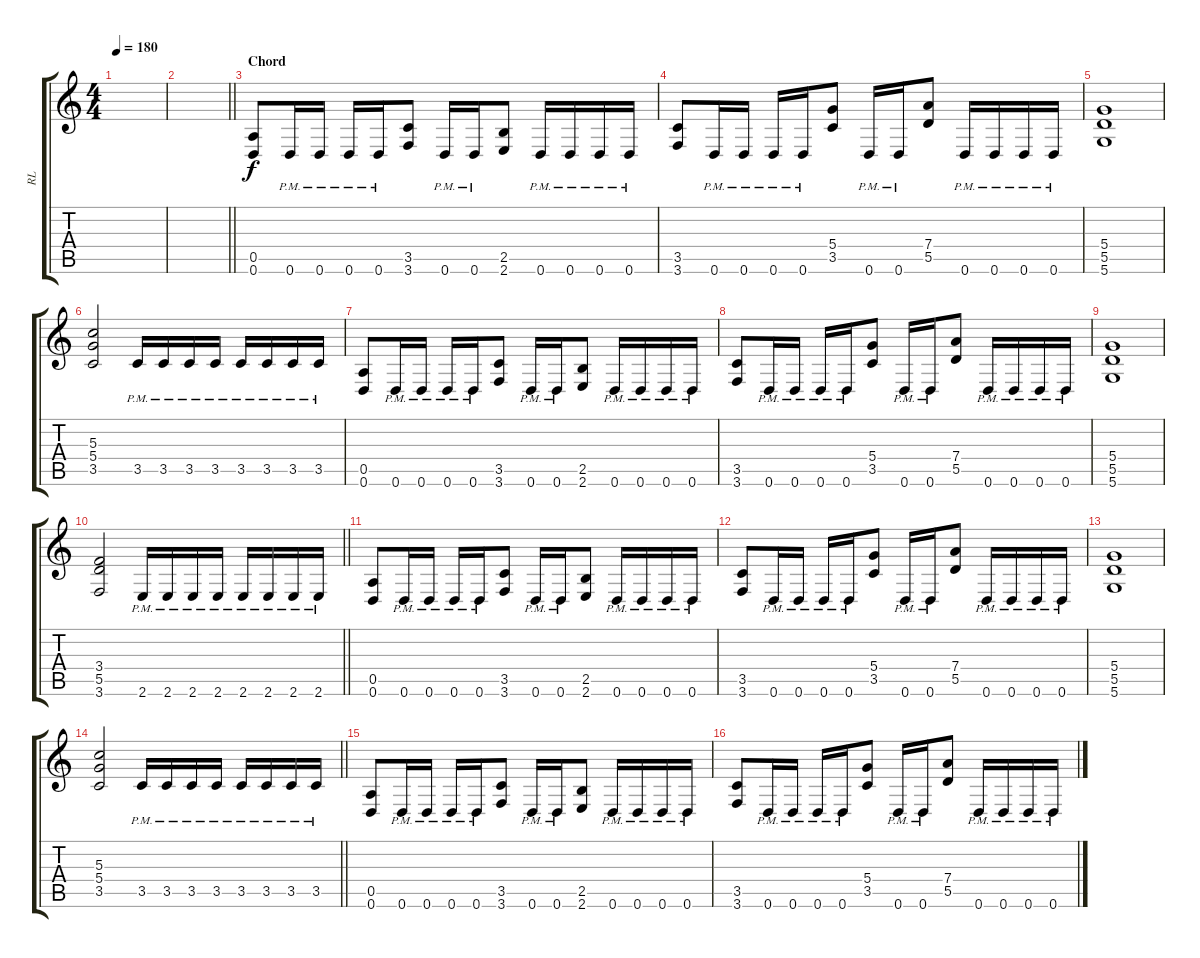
\track ("RL" "RL") {instrument distortionguitar}
\staff {score tabs}
\tuning (E4 B3 G3 D3 A2 D2) {hide}
\ts (4 4)
\tempo 180
\clef g2
\ks c
|
\barLineRight lightlight
|
\section ("" "Chord")
(0.5 0.6).8 0.6{pm}.16 0.6{pm}.16 0.6{pm}.16 0.6{pm}.16 (3.5 3.6).8 0.6{pm}.16 0.6{pm}.16 (2.5 2.6).8 0.6{pm}.16 0.6{pm}.16 0.6{pm}.16 0.6{pm}.16 |
(3.5 3.6).8 0.6{pm}.16 0.6{pm}.16 0.6{pm}.16 0.6{pm}.16 (5.4 3.5).8 0.6{pm}.16 0.6{pm}.16 (7.4 5.5).8 0.6{pm}.16 0.6{pm}.16 0.6{pm}.16 0.6{pm}.16 |
(5.4 5.5 5.6).1 |
(5.3 5.4 3.5).2 3.5{pm}.16 3.5{pm}.16 3.5{pm}.16 3.5{pm}.16 3.5{pm}.16 3.5{pm}.16 3.5{pm}.16 3.5{pm}.16 |
(0.5 0.6).8 0.6{pm}.16 0.6{pm}.16 0.6{pm}.16 0.6{pm}.16 (3.5 3.6).8 0.6{pm}.16 0.6{pm}.16 (2.5 2.6).8 0.6{pm}.16 0.6{pm}.16 0.6{pm}.16 0.6{pm}.16 |
(3.5 3.6).8 0.6{pm}.16 0.6{pm}.16 0.6{pm}.16 0.6{pm}.16 (5.4 3.5).8 0.6{pm}.16 0.6{pm}.16 (7.4 5.5).8 0.6{pm}.16 0.6{pm}.16 0.6{pm}.16 0.6{pm}.16 |
(5.4 5.5 5.6).1 |
\barLineRight lightlight
(3.4 5.5 3.6).2 2.6{pm}.16 2.6{pm}.16 2.6{pm}.16 2.6{pm}.16 2.6{pm}.16 2.6{pm}.16 2.6{pm}.16 2.6{pm}.16 |
(0.5 0.6).8 0.6{pm}.16 0.6{pm}.16 0.6{pm}.16 0.6{pm}.16 (3.5 3.6).8 0.6{pm}.16 0.6{pm}.16 (2.5 2.6).8 0.6{pm}.16 0.6{pm}.16 0.6{pm}.16 0.6{pm}.16 |
(3.5 3.6).8 0.6{pm}.16 0.6{pm}.16 0.6{pm}.16 0.6{pm}.16 (5.4 3.5).8 0.6{pm}.16 0.6{pm}.16 (7.4 5.5).8 0.6{pm}.16 0.6{pm}.16 0.6{pm}.16 0.6{pm}.16 |
(5.4 5.5 5.6).1 |
\barLineRight lightlight
(5.3 5.4 3.5).2 3.5{pm}.16 3.5{pm}.16 3.5{pm}.16 3.5{pm}.16 3.5{pm}.16 3.5{pm}.16 3.5{pm}.16 3.5{pm}.16 |
(0.5 0.6).8 0.6{pm}.16 0.6{pm}.16 0.6{pm}.16 0.6{pm}.16 (3.5 3.6).8 0.6{pm}.16 0.6{pm}.16 (2.5 2.6).8 0.6{pm}.16 0.6{pm}.16 0.6{pm}.16 0.6{pm}.16 |
(3.5 3.6).8 0.6{pm}.16 0.6{pm}.16 0.6{pm}.16 0.6{pm}.16 (5.4 3.5).8 0.6{pm}.16 0.6{pm}.16 (7.4 5.5).8 0.6{pm}.16 0.6{pm}.16 0.6{pm}.16 0.6{pm}.16
